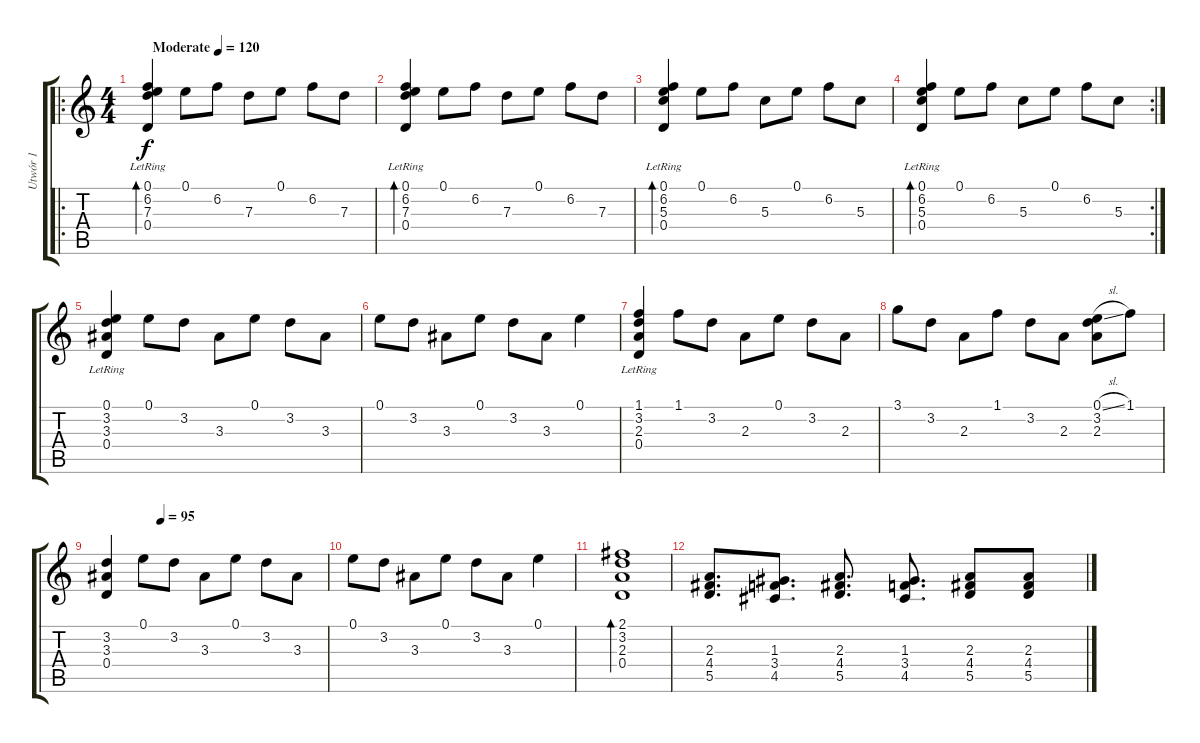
\track ("Utwór 1" "Utwór 1") {instrument acousticguitarsteel}
\staff {score tabs}
\tuning (E4 B3 G3 D3 A2 E2) {hide}
\ro
\ts (4 4)
\tempo (120 "Moderate")
\clef g2
\ks c
(0.1 6.2{lr} 7.3 0.4{lr}).4{bd 120 dy f instrument acousticguitarsteel} 0.1.8 6.2.8 7.3.8 0.1.8 6.2.8 7.3.8 |
(0.1 6.2{lr} 7.3 0.4{lr}).4{bd 60} 0.1.8 6.2.8 7.3.8 0.1.8 6.2.8 7.3.8 |
(0.1 6.2 5.3 0.4{lr}).4{bd 120} 0.1.8 6.2.8 5.3.8 0.1.8 6.2.8 5.3.8 |
\rc 2
(0.1 6.2 5.3 0.4{lr}).4{bd 60} 0.1.8 6.2.8 5.3.8 0.1.8 6.2.8 5.3.8 |
(0.1{lr} 3.2{lr} 3.3{lr} 0.4{lr}).4 0.1.8 3.2.8 3.3.8 0.1.8 3.2.8 3.3.8 |
0.1.8 3.2.8 3.3.8 0.1.8 3.2.8 3.3.8 0.1.4 |
(1.1{lr} 3.2{lr} 2.3{lr} 0.4{lr}).4 1.1.8 3.2.8 2.3.8 0.1.8 3.2.8 2.3.8 |
3.1.8 3.2.8 2.3.8 1.1.8 3.2.8 2.3.8 (0.1{sl} 3.2 2.3).8 1.1.8 |
\tempo (95 0.25)
(3.2 3.3 0.4).4 0.1.8 3.2.8 3.3.8 0.1.8 3.2.8 3.3.8 |
0.1.8 3.2.8 3.3.8 0.1.8 3.2.8 3.3.8 0.1.4 |
(2.1 3.2 2.3 0.4).1{bd 240} |
(2.3 4.4 5.5).8{d} (1.3 3.4 4.5).8{d} (2.3 4.4 5.5).8{d} (1.3 3.4 4.5).8{d} (2.3 4.4 5.5).8 (2.3 4.4 5.5).8
